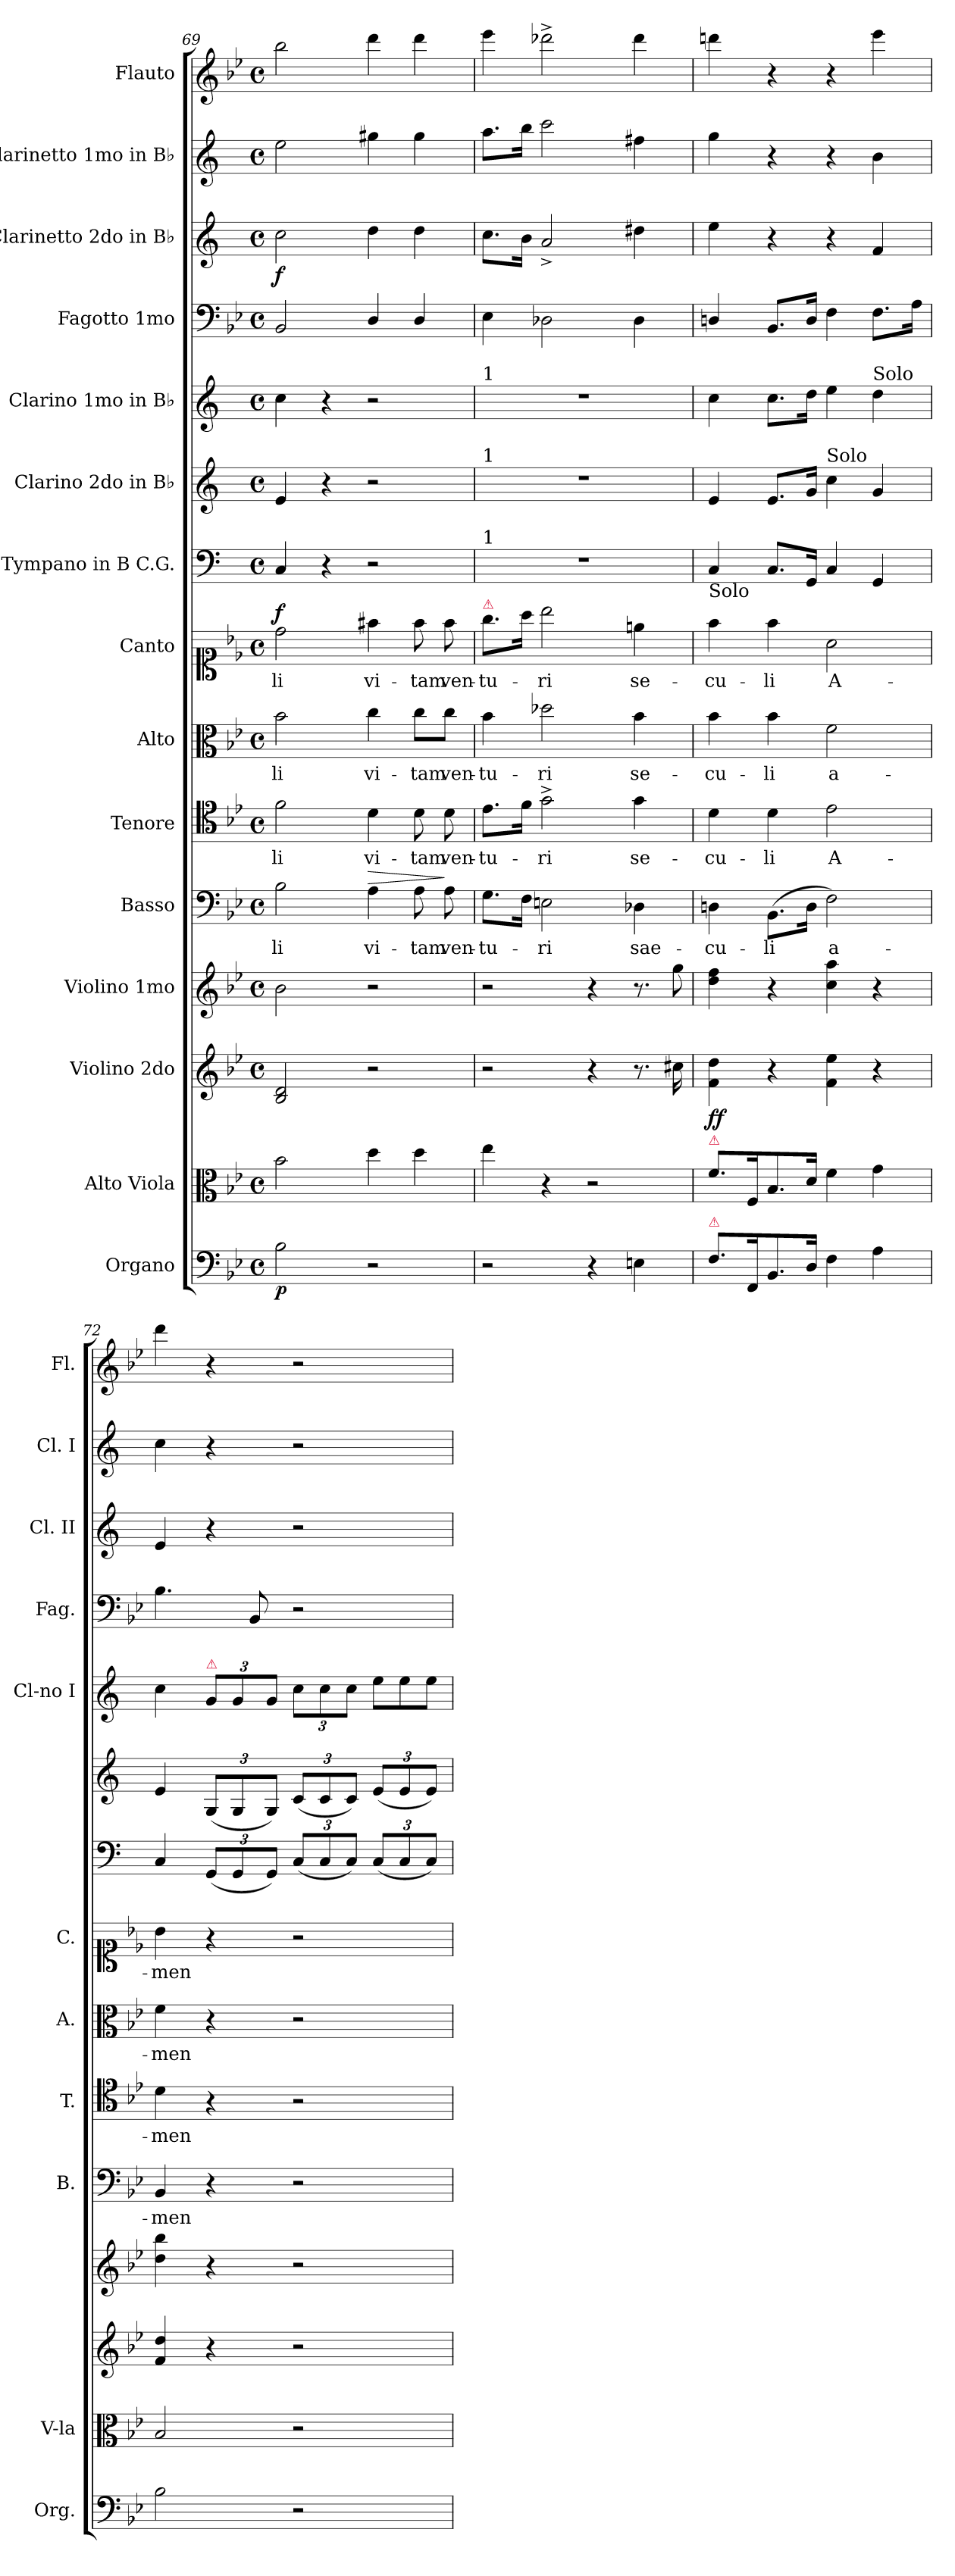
**kern	**dynam	**kern	**kern	**dynam	**kern	**kern	**text	**dynam	**kern	**text	**kern	**text	**kern	**text	**dynam	**kern	**kern	**kern	**kern	**kern	**dynam	**kern	**kern
*part15	*part15	*part14	*part13	*part13	*part12	*part11	*part11	*part11	*part10	*part10	*part9	*part9	*part8	*part8	*part8	*part7	*part6	*part5	*part4	*part3	*part3	*part2	*part1
*staff15	*staff15	*staff14	*staff13	*staff13	*staff12	*staff11	*staff11	*staff11	*staff10	*staff10	*staff9	*staff9	*staff8	*staff8	*staff8	*staff7	*staff6	*staff5	*staff4	*staff3	*staff3	*staff2	*staff1
*I"Organo	*	*I"Alto Viola	*I"Violino 2do	*	*I"Violino 1mo	*I"Basso	*	*	*I"Tenore	*	*I"Alto	*	*I"Canto	*	*	*I"Tympano in B C.G.	*I"Clarino 2do in B♭	*I"Clarino 1mo in B♭	*I"Fagotto 1mo	*I"Clarinetto 2do in B♭	*	*I"Clarinetto 1mo in B♭	*I"Flauto
*I'Org.	*	*I'V-la	*	*	*	*I'B.	*	*	*I'T.	*	*I'A.	*	*I'C.	*	*	*	*	*I'Cl-no I	*I'Fag.	*I'Cl. II	*	*I'Cl. I	*I'Fl.
*clefF4	*	*clefC3	*clefG2	*	*clefG2	*clefF4	*	*	*clefC4	*	*clefC3	*	*clefC1	*	*	*clefF4	*clefG2	*clefG2	*clefF4	*clefG2	*	*clefG2	*clefG2
*	*	*	*	*	*	*	*	*	*	*	*	*	*	*	*	*ITrd1c2	*ITrd1c2	*ITrd1c2	*	*ITrd1c2	*	*ITrd1c2	*
*k[b-e-]	*	*k[b-e-]	*k[b-e-]	*	*k[b-e-]	*k[b-e-]	*	*	*k[b-e-]	*	*k[b-e-]	*	*k[b-e-]	*	*	*k[b-e-]	*k[b-e-]	*k[b-e-]	*k[b-e-]	*k[b-e-]	*	*k[b-e-]	*k[b-e-]
*B-:	*	*B-:	*B-:	*	*B-:	*B-:	*	*	*B-:	*	*B-:	*	*B-:	*	*	*B-:	*B-:	*B-:	*B-:	*B-:	*	*B-:	*B-:
*M4/4	*	*M4/4	*M4/4	*	*M4/4	*M4/4	*	*	*M4/4	*	*M4/4	*	*M4/4	*	*	*M4/4	*M4/4	*M4/4	*M4/4	*M4/4	*	*M4/4	*M4/4
*met(c)	*	*met(c)	*met(c)	*	*met(c)	*met(c)	*	*	*met(c)	*	*met(c)	*	*met(c)	*	*	*met(c)	*met(c)	*met(c)	*met(c)	*met(c)	*	*met(c)	*met(c)
=69	=69	=69	=69	=69	=69	=69	=69	=69	=69	=69	=69	=69	=69	=69	=69	=69	=69	=69	=69	=69	=69	=69	=69
!	!	!	!	!	!	!	!	!	!	!	!	!	!	!	!LO:DY:a	!	!	!	!	!	!	!	!
2B-\	p	2b-\	2B-/ 2d/	.	2b-\	2B-\	-li	.	2f\	-li	2b-\	-li	2dd\	-li	f	4BB-/	4d/	4b-\	2BB-/	2b-\	f	2dd\	2bb-\
.	.	.	.	.	.	.	.	.	.	.	.	.	.	.	.	4r	4r	4r	.	.	.	.	.
!	!	!	!	!	!	!	!	!LO:HP:a	!	!	!	!	!	!	!	!	!	!	!	!	!	!	!
2r	.	4dd\	2r	.	2r	4A\	vi-	>	4d\	vi-	4cc\	vi-	4ff#X\	vi-	.	2r	2r	2r	4D/	4cc\	.	4ff#X\	4ddd\
.	.	4dd\	.	.	.	8A\	-tam	.	8d\	-tam	8cc\L	-tam	8ff#\	-tam	.	.	.	.	4D/	4cc\	.	4ff#\	4ddd\
.	.	.	.	.	.	8A\	ven-	]	8d\	ven-	8cc\J	ven-	8ff#\	ven-	.	.	.	.	.	.	.	.	.
=70	=70	=70	=70	=70	=70	=70	=70	=70	=70	=70	=70	=70	=70	=70	=70	=70	=70	=70	=70	=70	=70	=70	=70
!	!	!	!	!	!	!	!	!	!	!	!	!	!	!	!	!	!	!LO:TX:a:t=1	!	!	!	!	!
!	!	!	!	!	!	!	!	!	!	!	!	!	!	!	!	!	!LO:TX:a:t=1	!	!	!	!	!	!
!	!	!	!	!	!	!	!	!	!	!	!	!	!	!	!	!LO:TX:a:t=1	!	!	!	!	!	!	!
!	!	!	!	!	!	!	!	!	!	!	!	!	!LO:TX:a:color=crimson:t=⚠	!	!	!	!	!	!	!	!	!	!
2r	.	4ee-\	2r	.	2r	8.G\L	-tu-	.	8.e-\L	-tu-	4b-\	-tu-	8.gg\L	-tu-	.	1r	1r	1r	4E-\	8.b-\L	.	8.gg\L	4eee-\
.	.	.	.	.	.	16F\Jk	.	.	16f\Jk	.	.	.	16aa\Jk	.	.	.	.	.	.	16a\Jk	.	16aa\Jk	.
.	.	4r	.	.	.	2En\	-ri	.	2g^\	-ri	2dd-X\	-ri	2bb-\	-ri	.	.	.	.	2D-X\	2g^>/	.	2bb-\	2ddd-X^\
4r	.	2r	4r	.	4r	.	.	.	.	.	.	.	.	.	.	.	.	.	.	.	.	.	.
4En\	.	.	8.r	.	8.r	4D-X\	sae-	.	4g\	se-	4b-\	se-	4een\	se-	.	.	.	.	4D-\	4cc#X\	.	4een\	4ddd-\
!	!	!	!	!	!LO:N:vis=8	!	!	!	!	!	!	!	!	!	!	!	!	!	!	!	!	!	!
.	.	.	16cc#X\	.	16gg\	.	.	.	.	.	.	.	.	.	.	.	.	.	.	.	.	.	.
=71	=71	=71	=71	=71	=71	=71	=71	=71	=71	=71	=71	=71	=71	=71	=71	=71	=71	=71	=71	=71	=71	=71	=71
!	!	!	!	!	!	!	!	!	!	!	!	!	!	!	!	!LO:TX:b:t=Solo	!	!	!	!	!	!	!
!	!	!LO:TX:a:color=crimson:t=⚠	!	!	!	!	!	!	!	!	!	!	!	!	!	!	!	!	!	!	!	!	!
!LO:TX:a:color=crimson:t=⚠	!	!	!	!	!	!	!	!	!	!	!	!	!	!	!	!	!	!	!	!	!	!	!
8.F\L	.	8.f\L	4f\ 4dd\	ff	4dd\ 4ff\	4Dn\	-cu-	.	4d\	-cu-	4b-\	-cu-	4ff\	-cu-	.	4BB-/	4d/	4b-\	4Dn/	4dd\	.	4ff\	4dddn\
16FF/K	.	16F/K	.	.	.	.	.	.	.	.	.	.	.	.	.	.	.	.	.	.	.	.	.
8.BB-/	.	8.B-/	4r	.	4r	(8.BB-\L	-li	.	4d\	-li	4b-\	-li	4ff\	-li	.	8.BB-/L	8.d/L	8.b-\L	8.BB-/L	4r	.	4r	4r
16D/Jk	.	16d/Jk	.	.	.	16D\Jk	.	.	.	.	.	.	.	.	.	16FF/Jk	16f/Jk	16cc\Jk	16D/Jk	.	.	.	.
!	!	!	!	!	!	!	!	!	!	!	!	!	!	!	!	!	!LO:TX:a:t=Solo	!	!	!	!	!	!
4F\	.	4f\	4f\ 4ee-\	.	4cc\ 4aa\	2F\)	a-	.	2e-\	A-	2f\	a-	2a\	A-	.	4BB-/	4b-\	4dd\	4F\	4r	.	4r	4r
!	!	!	!	!	!	!	!	!	!	!	!	!	!	!	!	!	!	!LO:TX:a:t=Solo	!	!	!	!	!
4A\	.	4g\	4r	.	4r	.	.	.	.	.	.	.	.	.	.	4FF/	4f/	4cc\	8.F\L	4e-/	.	4a\	4eee-\
.	.	.	.	.	.	.	.	.	.	.	.	.	.	.	.	.	.	.	16A\Jk	.	.	.	.
=72	=72	=72	=72	=72	=72	=72	=72	=72	=72	=72	=72	=72	=72	=72	=72	=72	=72	=72	=72	=72	=72	=72	=72
2B-\	.	2B-/	4f/ 4dd/	.	4dd\ 4bb-\	4BB-/	-men	.	4d\	-men	4f\	-men	4b-\	-men	.	4BB-/	4d/	4b-\	4.B-\	4d/	.	4b-\	4ddd\
!	!	!	!	!	!	!	!	!	!	!	!	!	!	!	!	!	!	!LO:TX:a:color=crimson:t=⚠	!	!	!	!	!
.	.	.	4r	.	4r	4r	.	.	4r	.	4r	.	4r	.	.	(12FF/L	(12F/L	12f/L	.	4r	.	4r	4r
.	.	.	.	.	.	.	.	.	.	.	.	.	.	.	.	12FF/	12F/	12f/	.	.	.	.	.
.	.	.	.	.	.	.	.	.	.	.	.	.	.	.	.	.	.	.	8BB-/	.	.	.	.
.	.	.	.	.	.	.	.	.	.	.	.	.	.	.	.	12FF/J)	12F/J)	12f/J	.	.	.	.	.
2r	.	2r	2r	.	2r	2r	.	.	2r	.	2r	.	2r	.	.	(12BB-/L	(12B-/L	12b-\L	2r	2r	.	2r	2r
.	.	.	.	.	.	.	.	.	.	.	.	.	.	.	.	12BB-/	12B-/	12b-\	.	.	.	.	.
.	.	.	.	.	.	.	.	.	.	.	.	.	.	.	.	12BB-/J)	12B-/J)	12b-\J	.	.	.	.	.
*	*	*	*	*	*	*	*	*	*	*	*	*	*	*	*	*	*	*Xtuplet	*	*	*	*	*
.	.	.	.	.	.	.	.	.	.	.	.	.	.	.	.	(12BB-/L	(12d/L	12dd\L	.	.	.	.	.
.	.	.	.	.	.	.	.	.	.	.	.	.	.	.	.	12BB-/	12d/	12dd\	.	.	.	.	.
.	.	.	.	.	.	.	.	.	.	.	.	.	.	.	.	12BB-/J)	12d/J)	12dd\J	.	.	.	.	.
=	=	=	=	=	=	=	=	=	=	=	=	=	=	=	=	=	=	=	=	=	=	=	=
*-	*-	*-	*-	*-	*-	*-	*-	*-	*-	*-	*-	*-	*-	*-	*-	*-	*-	*-	*-	*-	*-	*-	*-
